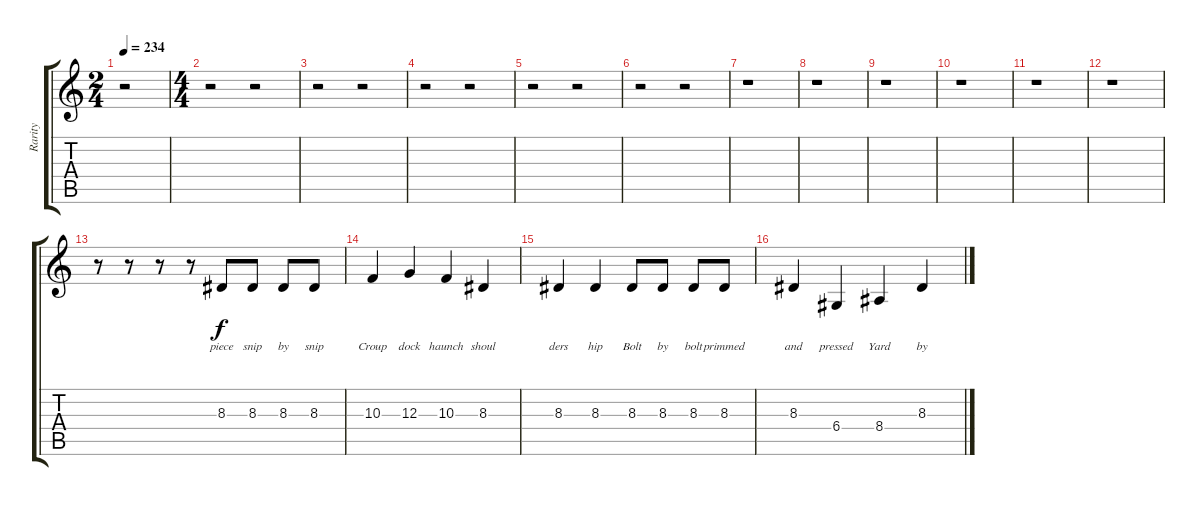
\track ("Rarity" "Rarity") {instrument trumpet}
\staff {score tabs}
\tuning (E4 B3 G3 D3 A2 E2) {hide}
\ts (2 4)
\tempo 234
\clef g2
\ks c
r.2{dy f} |
\ts (4 4)
r.2 r.2 |
r.2 r.2 |
r.2 r.2 |
r.2 r.2 |
r.2 r.2 |
r.1 |
r.1 |
r.1 |
r.1 |
r.1 |
r.1 |
r.8 r.8 r.8 r.8 8.3.8{lyrics (0 "piece") lyrics (1 "") lyrics (2 "") lyrics (3 "") lyrics (4 "")} 8.3.8{lyrics (0 "snip") lyrics (1 "") lyrics (2 "") lyrics (3 "") lyrics (4 "")} 8.3.8{lyrics (0 "by") lyrics (1 "") lyrics (2 "") lyrics (3 "") lyrics (4 "")} 8.3.8{lyrics (0 "snip") lyrics (1 "") lyrics (2 "") lyrics (3 "") lyrics (4 "")} |
10.3.4{lyrics (0 "Croup") lyrics (1 "") lyrics (2 "") lyrics (3 "") lyrics (4 "")} 12.3.4{lyrics (0 "dock") lyrics (1 "") lyrics (2 "") lyrics (3 "") lyrics (4 "")} 10.3.4{lyrics (0 "haunch") lyrics (1 "") lyrics (2 "") lyrics (3 "") lyrics (4 "")} 8.3.4{lyrics (0 "shoul") lyrics (1 "") lyrics (2 "") lyrics (3 "") lyrics (4 "")} |
8.3.4{lyrics (0 "ders") lyrics (1 "") lyrics (2 "") lyrics (3 "") lyrics (4 "")} 8.3.4{lyrics (0 "hip") lyrics (1 "") lyrics (2 "") lyrics (3 "") lyrics (4 "")} 8.3.8{lyrics (0 "Bolt") lyrics (1 "") lyrics (2 "") lyrics (3 "") lyrics (4 "")} 8.3.8{lyrics (0 "by") lyrics (1 "") lyrics (2 "") lyrics (3 "") lyrics (4 "")} 8.3.8{lyrics (0 "bolt") lyrics (1 "") lyrics (2 "") lyrics (3 "") lyrics (4 "")} 8.3.8{lyrics (0 "primmed") lyrics (1 "") lyrics (2 "") lyrics (3 "") lyrics (4 "")} |
8.3.4{lyrics (0 "and") lyrics (1 "") lyrics (2 "") lyrics (3 "") lyrics (4 "")} 6.4.4{lyrics (0 "pressed") lyrics (1 "") lyrics (2 "") lyrics (3 "") lyrics (4 "")} 8.4.4{lyrics (0 "Yard") lyrics (1 "") lyrics (2 "") lyrics (3 "") lyrics (4 "")} 8.3.4{lyrics (0 "by") lyrics (1 "") lyrics (2 "") lyrics (3 "") lyrics (4 "")}
